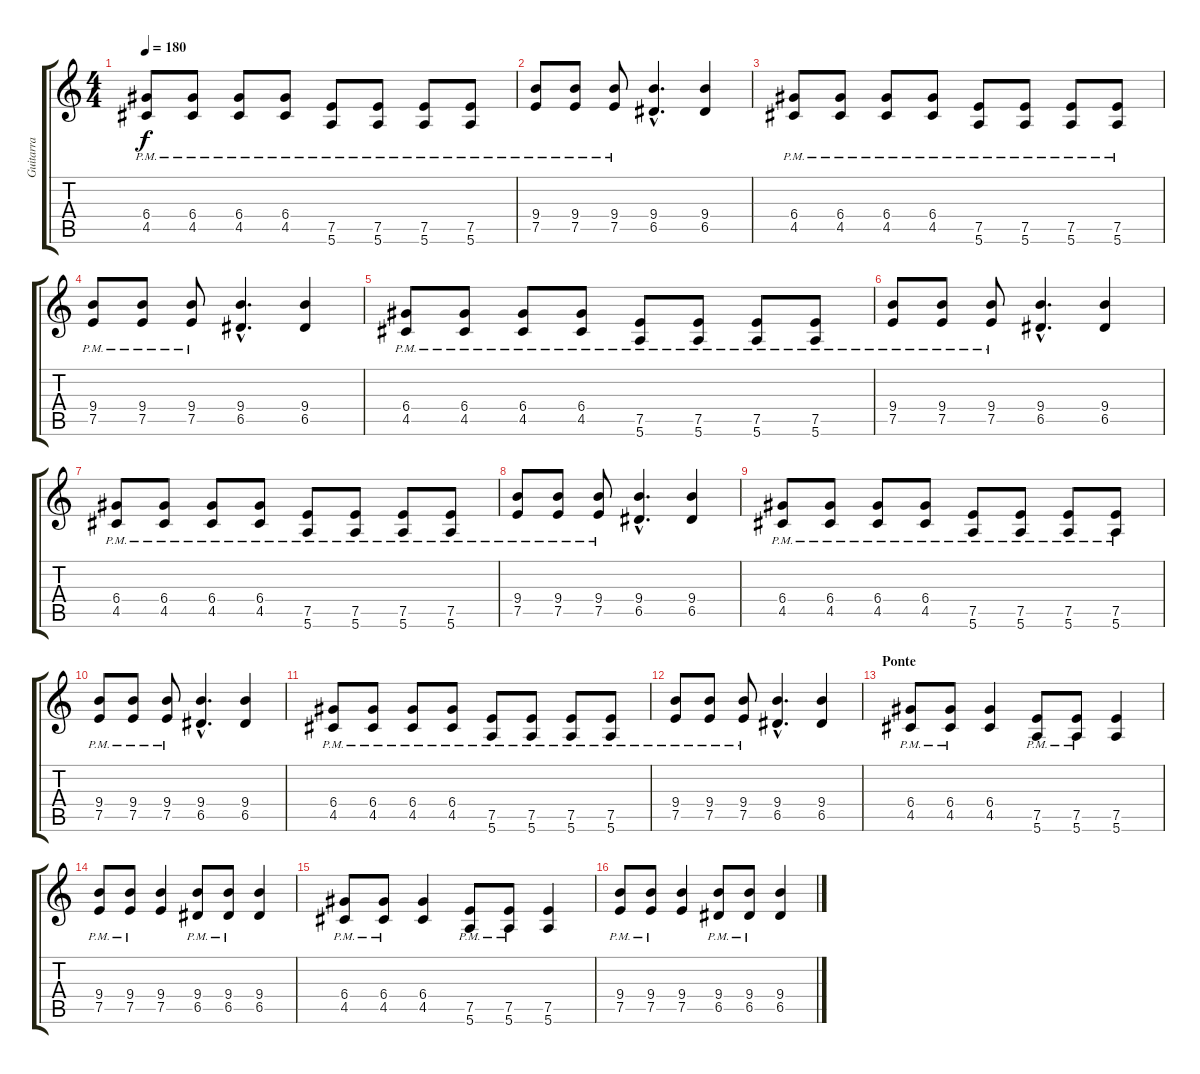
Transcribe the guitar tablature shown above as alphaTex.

\track ("Guitarra" "Guitarra") {instrument distortionguitar}
\staff {score tabs}
\tuning (E4 B3 G3 D3 A2 E2) {hide}
\ts (4 4)
\tempo 180
\clef g2
\ks c
(6.4{pm} 4.5{pm}).8{dy f} (6.4{pm} 4.5{pm}).8 (6.4{pm} 4.5{pm}).8 (6.4{pm} 4.5{pm}).8 (7.5{pm} 5.6{pm}).8 (7.5{pm} 5.6{pm}).8 (7.5{pm} 5.6{pm}).8 (7.5{pm} 5.6{pm}).8 |
(9.4{pm} 7.5{pm}).8 (9.4{pm} 7.5{pm}).8 (9.4{pm} 7.5{pm}).8 (9.4{hac} 6.5{hac}).4{d} (9.4 6.5).4 |
(6.4{pm} 4.5{pm}).8 (6.4{pm} 4.5{pm}).8 (6.4{pm} 4.5{pm}).8 (6.4{pm} 4.5{pm}).8 (7.5{pm} 5.6{pm}).8 (7.5{pm} 5.6{pm}).8 (7.5{pm} 5.6{pm}).8 (7.5{pm} 5.6{pm}).8 |
(9.4{pm} 7.5{pm}).8 (9.4{pm} 7.5{pm}).8 (9.4{pm} 7.5{pm}).8 (9.4{hac} 6.5{hac}).4{d} (9.4 6.5).4 |
(6.4{pm} 4.5{pm}).8 (6.4{pm} 4.5{pm}).8 (6.4{pm} 4.5{pm}).8 (6.4{pm} 4.5{pm}).8 (7.5{pm} 5.6{pm}).8 (7.5{pm} 5.6{pm}).8 (7.5{pm} 5.6{pm}).8 (7.5{pm} 5.6{pm}).8 |
(9.4{pm} 7.5{pm}).8 (9.4{pm} 7.5{pm}).8 (9.4{pm} 7.5{pm}).8 (9.4{hac} 6.5{hac}).4{d} (9.4 6.5).4 |
(6.4{pm} 4.5{pm}).8 (6.4{pm} 4.5{pm}).8 (6.4{pm} 4.5{pm}).8 (6.4{pm} 4.5{pm}).8 (7.5{pm} 5.6{pm}).8 (7.5{pm} 5.6{pm}).8 (7.5{pm} 5.6{pm}).8 (7.5{pm} 5.6{pm}).8 |
(9.4{pm} 7.5{pm}).8 (9.4{pm} 7.5{pm}).8 (9.4{pm} 7.5{pm}).8 (9.4{hac} 6.5{hac}).4{d} (9.4 6.5).4 |
(6.4{pm} 4.5{pm}).8 (6.4{pm} 4.5{pm}).8 (6.4{pm} 4.5{pm}).8 (6.4{pm} 4.5{pm}).8 (7.5{pm} 5.6{pm}).8 (7.5{pm} 5.6{pm}).8 (7.5{pm} 5.6{pm}).8 (7.5{pm} 5.6{pm}).8 |
(9.4{pm} 7.5{pm}).8 (9.4{pm} 7.5{pm}).8 (9.4{pm} 7.5{pm}).8 (9.4{hac} 6.5{hac}).4{d} (9.4 6.5).4 |
(6.4{pm} 4.5{pm}).8 (6.4{pm} 4.5{pm}).8 (6.4{pm} 4.5{pm}).8 (6.4{pm} 4.5{pm}).8 (7.5{pm} 5.6{pm}).8 (7.5{pm} 5.6{pm}).8 (7.5{pm} 5.6{pm}).8 (7.5{pm} 5.6{pm}).8 |
(9.4{pm} 7.5{pm}).8 (9.4{pm} 7.5{pm}).8 (9.4{pm} 7.5{pm}).8 (9.4{hac} 6.5{hac}).4{d} (9.4 6.5).4 |
\section ("" "Ponte")
(6.4{pm} 4.5{pm}).8 (6.4{pm} 4.5{pm}).8 (6.4 4.5).4 (7.5{pm} 5.6{pm}).8 (7.5{pm} 5.6{pm}).8 (7.5 5.6).4 |
(9.4{pm} 7.5{pm}).8 (9.4{pm} 7.5{pm}).8 (9.4 7.5).4 (9.4{pm} 6.5{pm}).8 (9.4{pm} 6.5{pm}).8 (9.4 6.5).4 |
(6.4{pm} 4.5{pm}).8 (6.4{pm} 4.5{pm}).8 (6.4 4.5).4 (7.5{pm} 5.6{pm}).8 (7.5{pm} 5.6{pm}).8 (7.5 5.6).4 |
(9.4{pm} 7.5{pm}).8 (9.4{pm} 7.5{pm}).8 (9.4 7.5).4 (9.4{pm} 6.5{pm}).8 (9.4{pm} 6.5{pm}).8 (9.4 6.5).4
